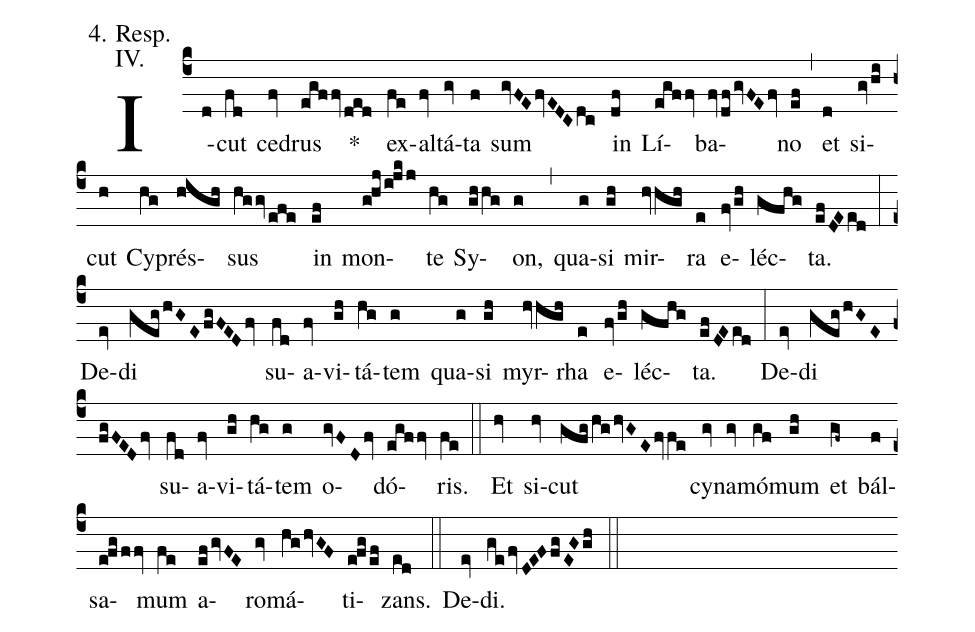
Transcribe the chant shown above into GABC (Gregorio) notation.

annotation: 4. Resp.;
annotation: IV.;
%%
(c4)
I(d)cut(fd) ce(fv)drus(egffvded) *() ex(fe)al(fv)tá(gv)ta(f) sum(gvFEfvEDCdc) in(df) Lí(egffv)ba(fvdfgvFEfv)no(ef) (,)
et(d) si(gvhi)cut(h) Cy(hg)prés(high)sus(hggvefe) in(ef) mon(ghjijkj)te(hg) Sy(ghhg)on,(g) (,)
qua(g)si(gh) mir(hvhgh)ra(e) e(fvgh)léc(gfhg)ta.(efDEed) (:)
De(ev)di(geghGEfgFEDfv) su(fd)a(fv)vi(gh)tá(hg)tem(g) qua(g)si(gh) myr(hvhgh)rha(e) e(fvgh)léc(gfhg)ta.(efDEed) (:)
De(ev)di(geghGEfgFEDfv) su(fd)a(fv)vi(gh)tá(hg)tem(g) o(gvFDfv)dó(egffv)ris.(fe) (::)

Et(hv) si(hv)cut(gfghghvGEfvfe) cy(gv)na(gv)mó(gf)mum(gh) et(gf~) bál(f)sa(efgffv)mum(fe) a(efgvFE)ro(gv)má(hghvGF)ti(efgef)zans.(ed) (::)

De(ev)di.(gefvDEFfgEGgh) (::)
